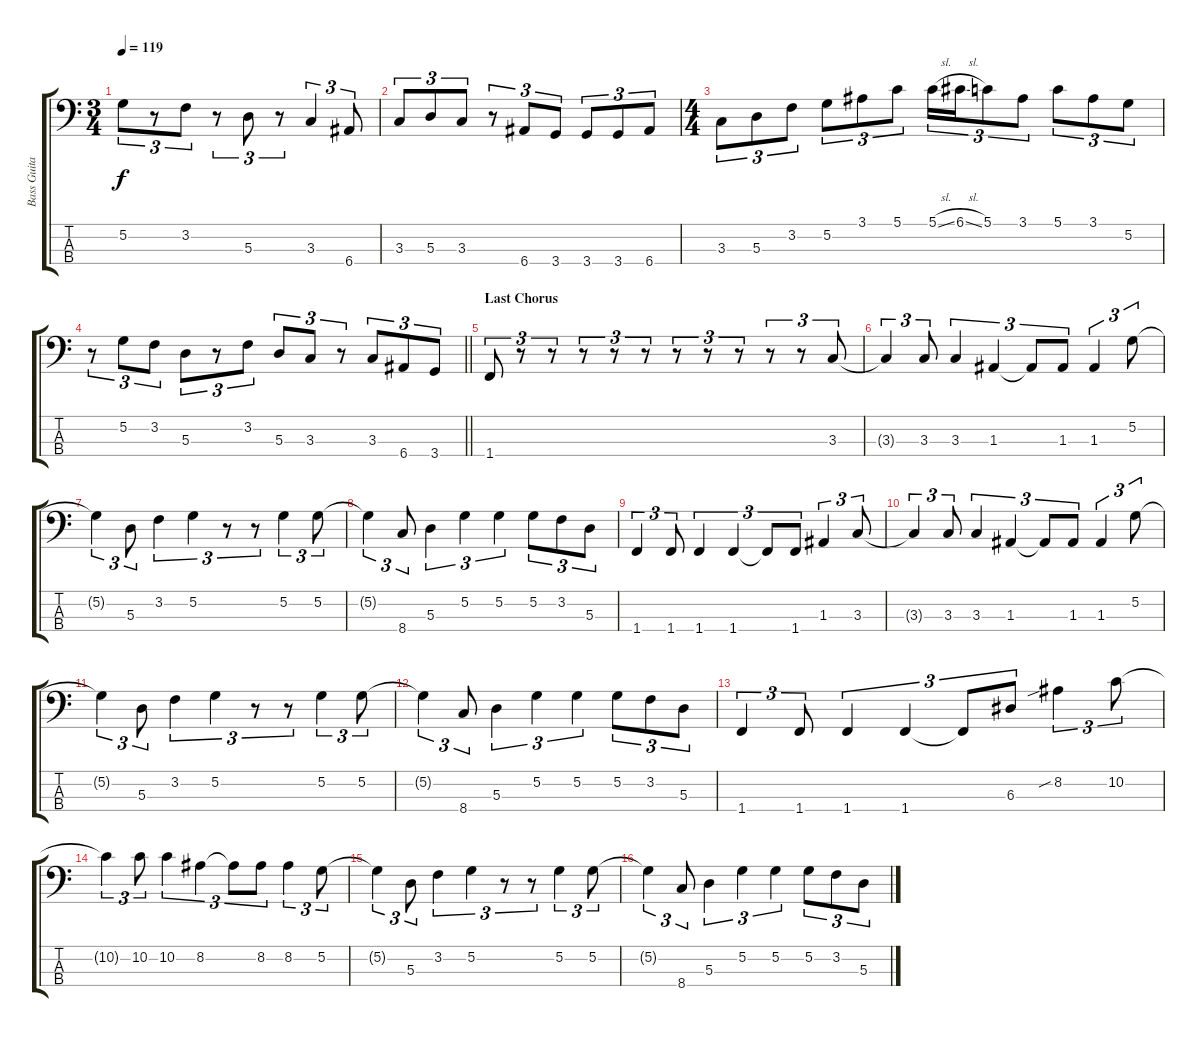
\track ("Bass Guitar" "Bass Guita") {instrument electricbassfinger}
\staff {score tabs}
\tuning (G2 D2 A1 E1) {hide}
\ts (3 4)
\tempo 119
\clef f4
\ks c
5.2.8{tu (3 2) dy f} r.8{tu (3 2)} 3.2.8{tu (3 2)} r.8{tu (3 2)} 5.3.8{tu (3 2)} r.8{tu (3 2)} 3.3.4{tu (3 2)} 6.4.8{tu (3 2)} |
3.3.8{tu (3 2)} 5.3.8{tu (3 2)} 3.3.8{tu (3 2)} r.8{tu (3 2)} 6.4.8{tu (3 2)} 3.4.8{tu (3 2)} 3.4.8{tu (3 2)} 3.4.8{tu (3 2)} 6.4.8{tu (3 2)} |
\ts (4 4)
3.3.8{tu (3 2)} 5.3.8{tu (3 2)} 3.2.8{tu (3 2)} 5.2.8{tu (3 2)} 3.1.8{tu (3 2)} 5.1.8{tu (3 2)} 5.1{sl}.16{tu (3 2)} 6.1{sl}.16{tu (3 2)} 5.1.8{tu (3 2)} 3.1.8{tu (3 2)} 5.1.8{tu (3 2)} 3.1.8{tu (3 2)} 5.2.8{tu (3 2)} |
\barLineRight lightlight
r.8{tu (3 2)} 5.2.8{tu (3 2)} 3.2.8{tu (3 2)} 5.3.8{tu (3 2)} r.8{tu (3 2)} 3.2.8{tu (3 2)} 5.3.8{tu (3 2)} 3.3.8{tu (3 2)} r.8{tu (3 2)} 3.3.8{tu (3 2)} 6.4.8{tu (3 2)} 3.4.8{tu (3 2)} |
\section ("" "Last Chorus")
1.4.8{tu (3 2)} r.8{tu (3 2)} r.8{tu (3 2)} r.8{tu (3 2)} r.8{tu (3 2)} r.8{tu (3 2)} r.8{tu (3 2)} r.8{tu (3 2)} r.8{tu (3 2)} r.8{tu (3 2)} r.8{tu (3 2)} 3.3.8{tu (3 2)} |
3.3{t}.4{tu (3 2)} 3.3.8{tu (3 2)} 3.3.4{tu (3 2)} 1.3.4{tu (3 2)} 1.3{t}.8{tu (3 2)} 1.3.8{tu (3 2)} 1.3.4{tu (3 2)} 5.2.8{tu (3 2)} |
5.2{t}.4{tu (3 2)} 5.3.8{tu (3 2)} 3.2.4{tu (3 2)} 5.2.4{tu (3 2)} r.8{tu (3 2)} r.8{tu (3 2)} 5.2.4{tu (3 2)} 5.2.8{tu (3 2)} |
5.2{t}.4{tu (3 2)} 8.4.8{tu (3 2)} 5.3.4{tu (3 2)} 5.2.4{tu (3 2)} 5.2.4{tu (3 2)} 5.2.8{tu (3 2)} 3.2.8{tu (3 2)} 5.3.8{tu (3 2)} |
1.4.4{tu (3 2)} 1.4.8{tu (3 2)} 1.4.4{tu (3 2)} 1.4.4{tu (3 2)} 1.4{t}.8{tu (3 2)} 1.4.8{tu (3 2)} 1.3.4{tu (3 2)} 3.3.8{tu (3 2)} |
3.3{t}.4{tu (3 2)} 3.3.8{tu (3 2)} 3.3.4{tu (3 2)} 1.3.4{tu (3 2)} 1.3{t}.8{tu (3 2)} 1.3.8{tu (3 2)} 1.3.4{tu (3 2)} 5.2.8{tu (3 2)} |
5.2{t}.4{tu (3 2)} 5.3.8{tu (3 2)} 3.2.4{tu (3 2)} 5.2.4{tu (3 2)} r.8{tu (3 2)} r.8{tu (3 2)} 5.2.4{tu (3 2)} 5.2.8{tu (3 2)} |
5.2{t}.4{tu (3 2)} 8.4.8{tu (3 2)} 5.3.4{tu (3 2)} 5.2.4{tu (3 2)} 5.2.4{tu (3 2)} 5.2.8{tu (3 2)} 3.2.8{tu (3 2)} 5.3.8{tu (3 2)} |
1.4.4{tu (3 2)} 1.4.8{tu (3 2)} 1.4.4{tu (3 2)} 1.4.4{tu (3 2)} 1.4{t}.8{tu (3 2)} 6.3.8{tu (3 2)} 8.2{sib}.4{tu (3 2)} 10.2.8{tu (3 2)} |
10.2{t}.4{tu (3 2)} 10.2.8{tu (3 2)} 10.2.4{tu (3 2)} 8.2.4{tu (3 2)} 8.2{t}.8{tu (3 2)} 8.2.8{tu (3 2)} 8.2.4{tu (3 2)} 5.2.8{tu (3 2)} |
5.2{t}.4{tu (3 2)} 5.3.8{tu (3 2)} 3.2.4{tu (3 2)} 5.2.4{tu (3 2)} r.8{tu (3 2)} r.8{tu (3 2)} 5.2.4{tu (3 2)} 5.2.8{tu (3 2)} |
5.2{t}.4{tu (3 2)} 8.4.8{tu (3 2)} 5.3.4{tu (3 2)} 5.2.4{tu (3 2)} 5.2.4{tu (3 2)} 5.2.8{tu (3 2)} 3.2.8{tu (3 2)} 5.3.8{tu (3 2)}
